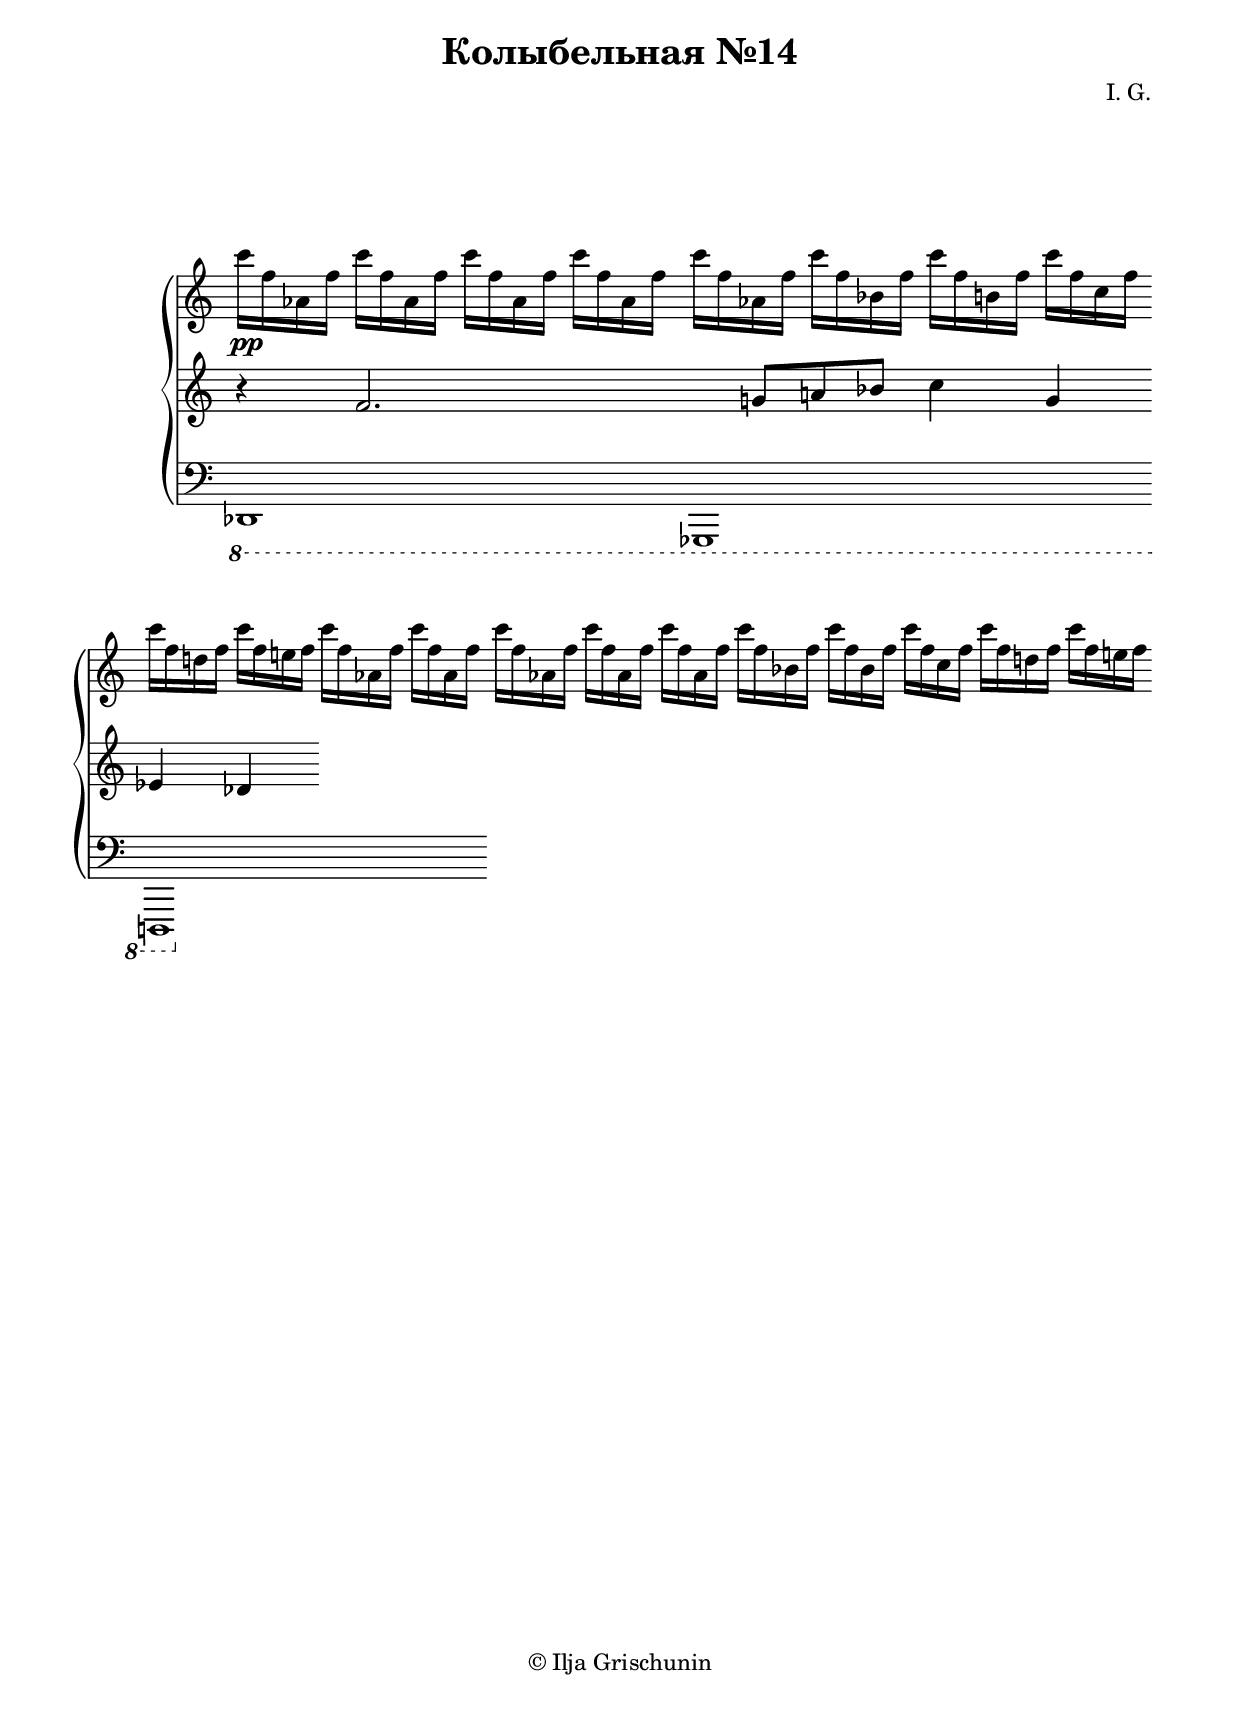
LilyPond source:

\version "2.19.15"

\language "deutsch"

\header {
  title = "Колыбельная №14"
  %meter = "Allegro"
  composer = "I. G."
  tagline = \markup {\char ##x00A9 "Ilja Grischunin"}
}

\paper {
  #(set-paper-size "a4")
  top-system-spacing.basic-distance = #20
  top-markup-spacing.basic-distance = #5
  markup-system-spacing.basic-distance = #25
  system-system-spacing.basic-distance = #18
  %score-system-spacing.basic-distance = #40
  %score-markup-spacing.basic-distance = #25
  last-bottom-spacing.basic-distance = #20
  left-margin = 15
  right-margin = 15
}

\layout {
  \context {
    \Score
    \remove "Bar_number_engraver"
    %\override StaffGrouper.staff-staff-spacing.padding = #0
    %\override StaffGrouper.staff-staff-spacing.basic-distance = #1
  }
}

\version "2.19.15"

\language "deutsch"

lhBr = \markup {
  \path #0.1 #'((moveto 0 0)(rlineto -1 0)(rlineto 0 -2.5))
}
rhBr = \markup {
  \path #0.1 #'((moveto 0 0)(rlineto 1 0)(rlineto 0 2.25))
}
rhMark = \markup {
  \override #'(font-encoding . latin1) \italic "RH"
}
lhMark = \markup {
  \override #'(font-encoding . latin1) \italic "LH"
}
fakeBassClef = {
  \set Staff.clefGlyph = #"clefs.F"
  \set Staff.clefPosition = #2
  \set Staff.middleCPosition = #-6
}
fakeBassClefShift = {
  % Change default prefatory item order so that clef is printed after barline
  \override Score.BreakAlignment.break-align-orders =
  #(make-vector 3 '(span-bar
                    breathing-sign
                    staff-bar
                    clef
                    key
                    time-signature))
  \set Staff.clefGlyph = #"clefs.F"
  \set Staff.clefPosition = #-10
  \set Staff.middleCPosition = #-8
}
%%%%%%%%%%% RH %%%%%%%%%%%%
viezehnteRH = \relative {
  \clef treble
  \time 10/4
  %\key c \major
  \override Staff.BarLine.stencil = ##f
  \override Score.SpanBar.stencil = ##f
  \override Staff.TimeSignature.stencil = ##f
  \repeat unfold 5 {c'''16 f, as, f'}
  c' f, b, f' c' f, h, f' c' f, c f
  \bar ""
  \break
  c' f, d! f c' f, e! f
  \repeat unfold 5 {c'16 f, as, f'}
  c' f, b, f' c' f, h, f' c' f, c f c' f, d! f c' f, e! f
}
%\bar "|."

%%%%%%%% DYNAMIC %%%%%%%%%%
dynamicVierzehn = {
  \override Hairpin.to-barline = ##f
  \override Staff.BarLine.stencil = ##f
  \override Score.SpanBar.stencil = ##f
  s1\pp
}
%%%%%%%%%%% LH %%%%%%%%%%%%
viezehnteLH = \relative {
  \clef treble
  \time 4/4
  %\key c \major
  %\time 12/16
  %\override Fingering.staff-padding = #'()
  \override Staff.BarLine.stencil = ##f
  \override Score.SpanBar.stencil = ##f
  \override Staff.TimeSignature.stencil = ##f
  r4 f'2. s8 g! a! b c4 g es des
}

viezehnteBass = \relative {
  \clef bass
  \time 4/4
  \override Staff.BarLine.stencil = ##f
  \override Score.SpanBar.stencil = ##f
  \override Staff.TimeSignature.stencil = ##f
  \ottava #-1
  \set Staff.ottavation = #"8"
  des,,1 ges, d!
}


\score {
  \new PianoStaff
  \with {
    %\override StaffGrouper.staff-staff-spacing.basic-distance = #20
  }
  <<
    \new Staff = "RH" \viezehnteRH
    \new Dynamics = "Dynamics_pf" \dynamicVierzehn 
    \new Staff = "LH" \viezehnteLH
    \new Staff = "B" \viezehnteBass
  >>
}